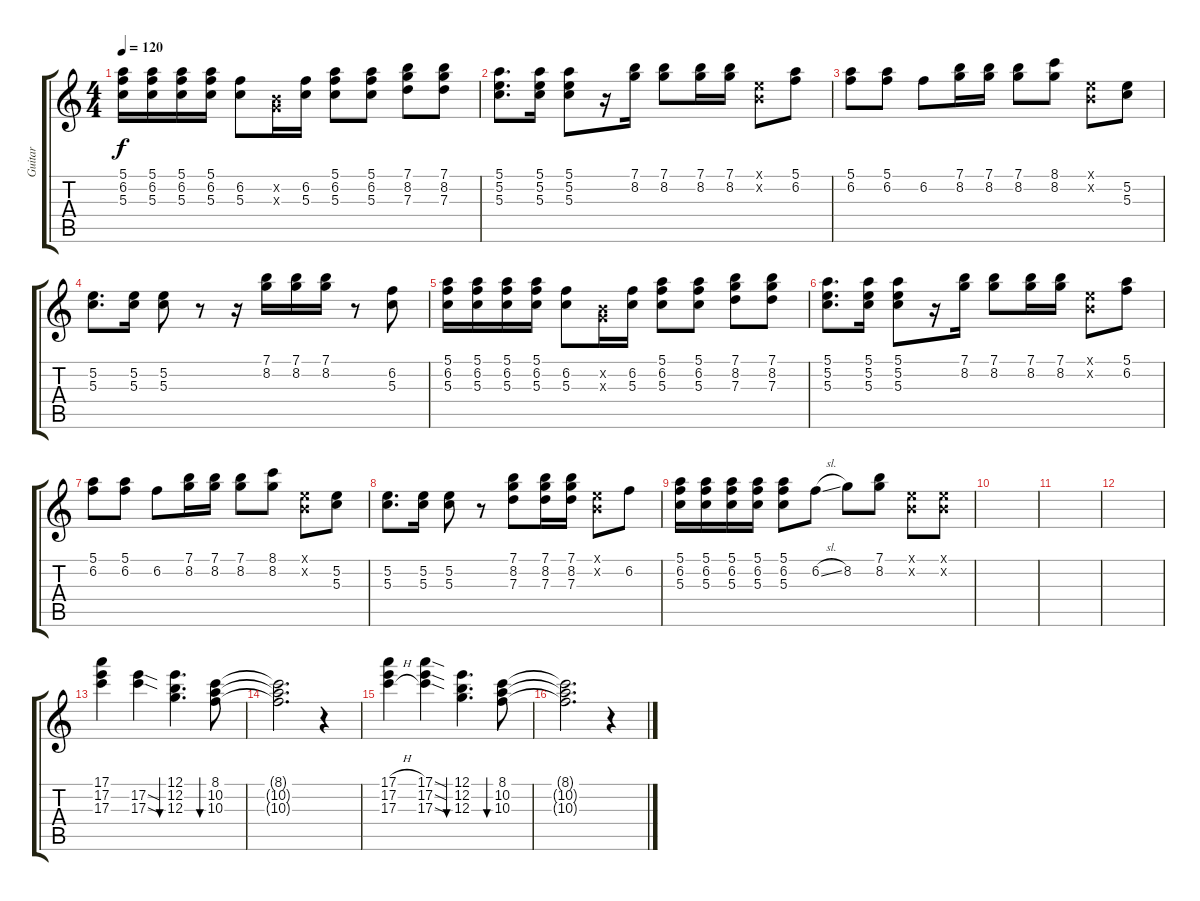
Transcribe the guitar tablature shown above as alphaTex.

\track ("Guitar" "Guitar") {instrument electricguitarclean}
\staff {score tabs}
\tuning (E4 B3 G3 D3 A2 E2) {hide}
\ts (4 4)
\tempo 120
\clef g2
\ks c
(5.1 6.2 5.3).16{dy f} (5.1 6.2 5.3).16 (5.1 6.2 5.3).16 (5.1 6.2 5.3).16 (6.2 5.3).8 (0.2{x} 0.3{x}).16 (6.2 5.3).16 (5.1 6.2 5.3).8 (5.1 6.2 5.3).8 (7.1 8.2 7.3).8 (7.1 8.2 7.3).8 |
(5.1 5.2 5.3).8{d} (5.1 5.2 5.3).16 (5.1 5.2 5.3).8 r.16 (7.1 8.2).16 (7.1 8.2).8 (7.1 8.2).16 (7.1 8.2).16 (0.1{x} 0.2{x}).8 (5.1 6.2).8 |
(5.1 6.2).8 (5.1 6.2).8 6.2.8 (7.1 8.2).16 (7.1 8.2).16 (7.1 8.2).8 (8.1 8.2).8 (0.1{x} 0.2{x}).8 (5.2 5.3).8 |
(5.2 5.3).8{d} (5.2 5.3).16 (5.2 5.3).8 r.8 r.16 (7.1 8.2).16 (7.1 8.2).16 (7.1 8.2).16 r.8 (6.2 5.3).8 |
(5.1 6.2 5.3).16 (5.1 6.2 5.3).16 (5.1 6.2 5.3).16 (5.1 6.2 5.3).16 (6.2 5.3).8 (0.2{x} 0.3{x}).16 (6.2 5.3).16 (5.1 6.2 5.3).8 (5.1 6.2 5.3).8 (7.1 8.2 7.3).8 (7.1 8.2 7.3).8 |
(5.1 5.2 5.3).8{d} (5.1 5.2 5.3).16 (5.1 5.2 5.3).8 r.16 (7.1 8.2).16 (7.1 8.2).8 (7.1 8.2).16 (7.1 8.2).16 (0.1{x} 0.2{x}).8 (5.1 6.2).8 |
(5.1 6.2).8 (5.1 6.2).8 6.2.8 (7.1 8.2).16 (7.1 8.2).16 (7.1 8.2).8 (8.1 8.2).8 (0.1{x} 0.2{x}).8 (5.2 5.3).8 |
(5.2 5.3).8{d} (5.2 5.3).16 (5.2 5.3).8 r.8 (7.1 8.2 7.3).8 (7.1 8.2 7.3).16 (7.1 8.2 7.3).16 (0.1{x} 0.2{x}).8 6.2.8 |
(5.1 6.2 5.3).16 (5.1 6.2 5.3).16 (5.1 6.2 5.3).16 (5.1 6.2 5.3).16 (5.1 6.2 5.3).8 6.2{sl}.8 8.2.8 (7.1 8.2).8 (0.1{x} 0.2{x}).8 (0.1{x} 0.2{x}).8 |
|
|
|
(17.1 17.2 17.3).4 (17.2{sod} 17.3{sod}).4 (12.1 12.2 12.3).4{d bu 480} (8.1 10.2 10.3).8{bu 480} |
(8.1{t} 10.2{t} 10.3{t}).2{d} r.4 |
(17.1{h} 17.2{h} 17.3{h}).4 (17.1{sod} 17.2{sod} 17.3{sod}).4 (12.1 12.2 12.3).4{d bu 480} (8.1 10.2 10.3).8{bu 480} |
(8.1{t} 10.2{t} 10.3{t}).2{d} r.4
